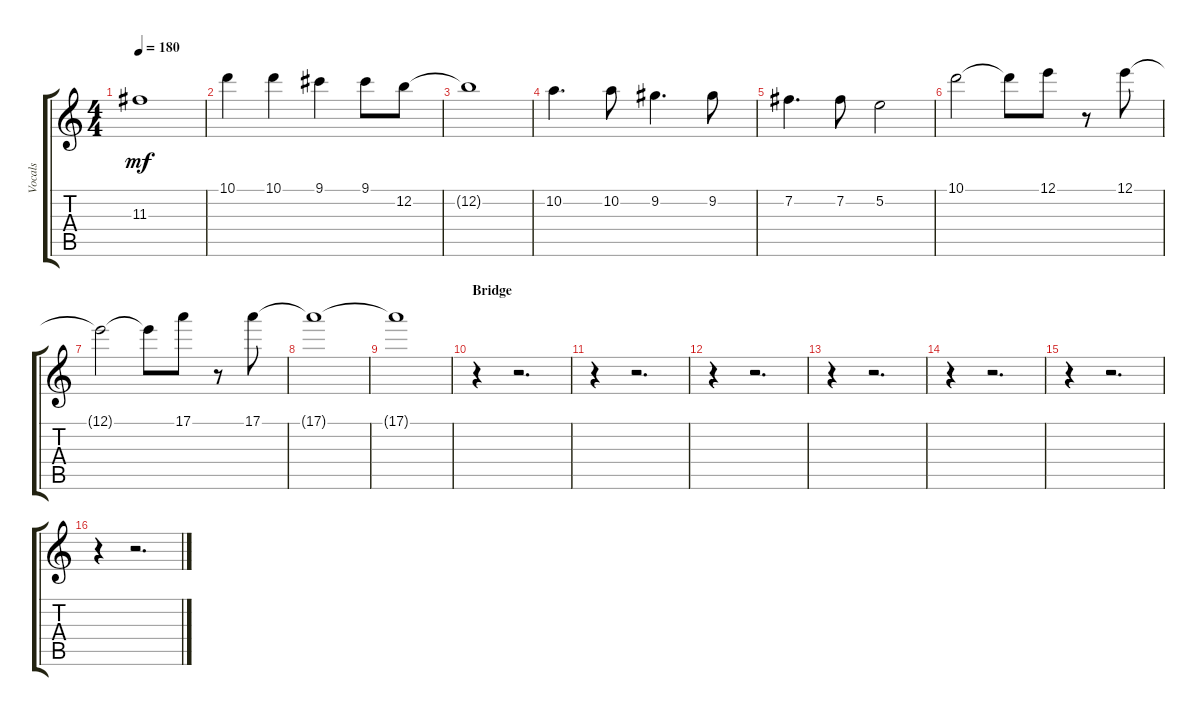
\track ("Vocals" "Vocals") {instrument acousticguitarsteel}
\staff {score tabs}
\tuning (E4 B3 G3 D3 A2 E2) {hide}
\ts (4 4)
\tempo 180
\clef g2
\ks c
11.3{t}.1{dy mf} |
10.1.4 10.1.4 9.1.4 9.1.8 12.2.8 |
12.2{t}.1 |
10.2.4{d} 10.2.8 9.2.4{d} 9.2.8 |
7.2.4{d} 7.2.8 5.2.2 |
10.1.2 10.1{t}.8 12.1.8 r.8 12.1.8 |
12.1{t}.2 12.1{t}.8 17.1.8 r.8 17.1.8 |
17.1{t}.1 |
17.1{t}.1 |
\section ("" "Bridge")
r.4 r.2{d} |
r.4 r.2{d} |
r.4 r.2{d} |
r.4 r.2{d} |
r.4 r.2{d} |
r.4 r.2{d} |
r.4 r.2{d}
